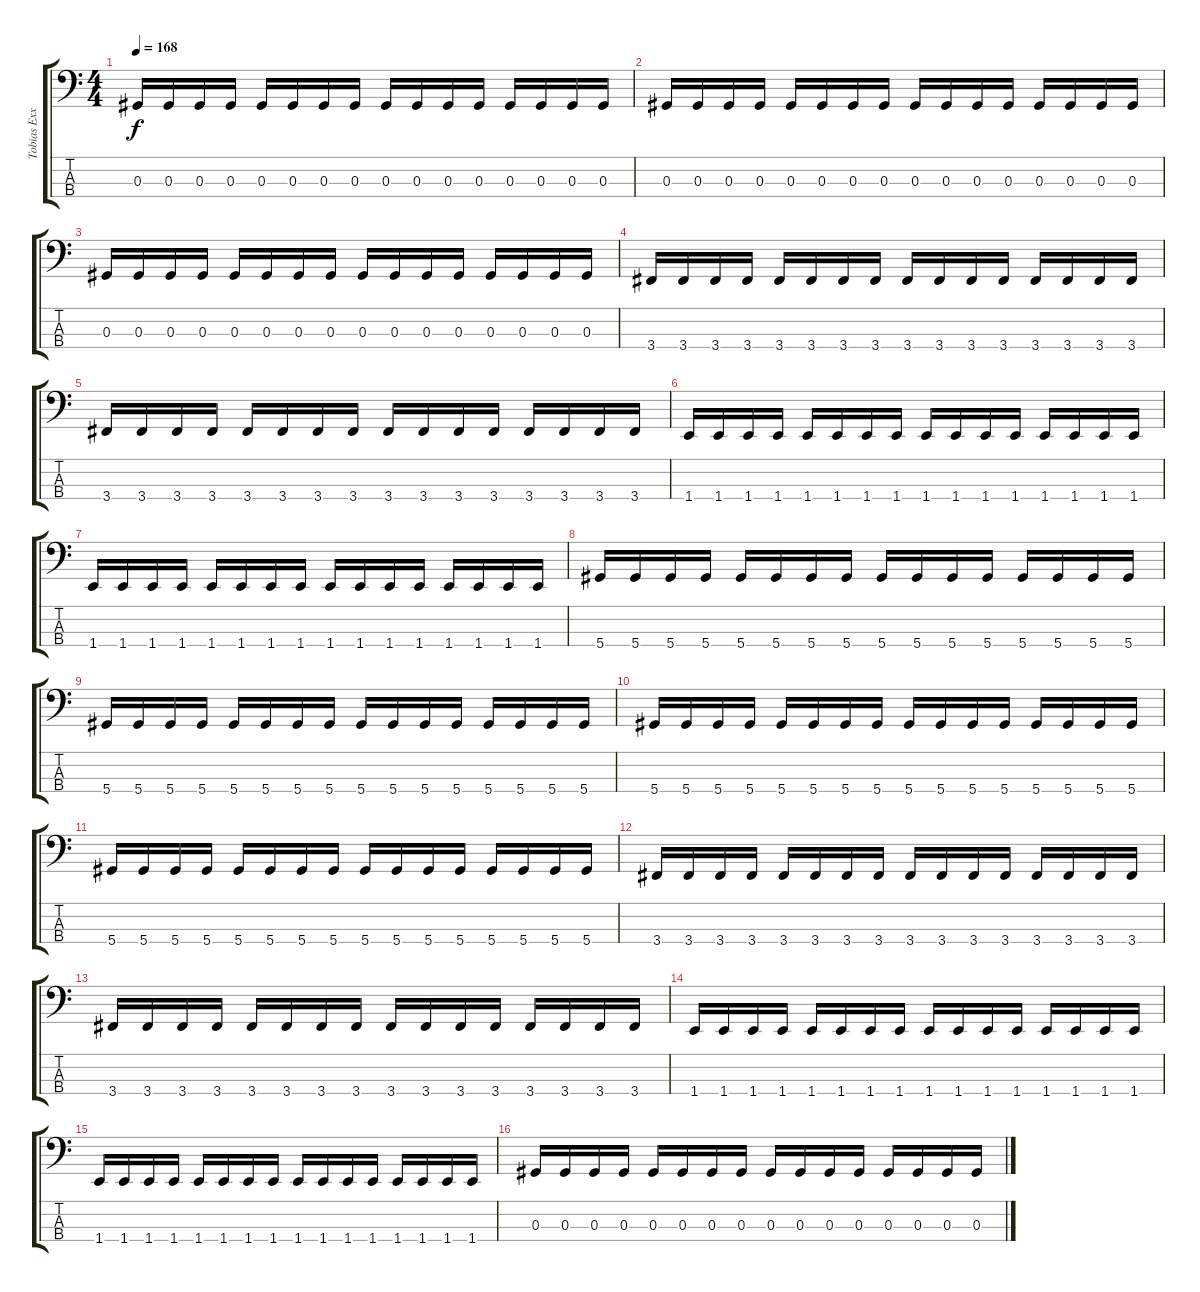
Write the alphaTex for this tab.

\track ("Tobias Exxel" "Tobias Exx") {instrument electricbasspick}
\staff {score tabs}
\tuning (Gb2 Db2 Ab1 Eb1) {hide}
\ts (4 4)
\tempo 168
\clef f4
\ks c
0.3.16{dy f} 0.3.16 0.3.16 0.3.16 0.3.16 0.3.16 0.3.16 0.3.16 0.3.16 0.3.16 0.3.16 0.3.16 0.3.16 0.3.16 0.3.16 0.3.16 |
0.3.16 0.3.16 0.3.16 0.3.16 0.3.16 0.3.16 0.3.16 0.3.16 0.3.16 0.3.16 0.3.16 0.3.16 0.3.16 0.3.16 0.3.16 0.3.16 |
0.3.16 0.3.16 0.3.16 0.3.16 0.3.16 0.3.16 0.3.16 0.3.16 0.3.16 0.3.16 0.3.16 0.3.16 0.3.16 0.3.16 0.3.16 0.3.16 |
3.4.16 3.4.16 3.4.16 3.4.16 3.4.16 3.4.16 3.4.16 3.4.16 3.4.16 3.4.16 3.4.16 3.4.16 3.4.16 3.4.16 3.4.16 3.4.16 |
3.4.16 3.4.16 3.4.16 3.4.16 3.4.16 3.4.16 3.4.16 3.4.16 3.4.16 3.4.16 3.4.16 3.4.16 3.4.16 3.4.16 3.4.16 3.4.16 |
1.4.16 1.4.16 1.4.16 1.4.16 1.4.16 1.4.16 1.4.16 1.4.16 1.4.16 1.4.16 1.4.16 1.4.16 1.4.16 1.4.16 1.4.16 1.4.16 |
1.4.16 1.4.16 1.4.16 1.4.16 1.4.16 1.4.16 1.4.16 1.4.16 1.4.16 1.4.16 1.4.16 1.4.16 1.4.16 1.4.16 1.4.16 1.4.16 |
5.4.16 5.4.16 5.4.16 5.4.16 5.4.16 5.4.16 5.4.16 5.4.16 5.4.16 5.4.16 5.4.16 5.4.16 5.4.16 5.4.16 5.4.16 5.4.16 |
5.4.16 5.4.16 5.4.16 5.4.16 5.4.16 5.4.16 5.4.16 5.4.16 5.4.16 5.4.16 5.4.16 5.4.16 5.4.16 5.4.16 5.4.16 5.4.16 |
5.4.16 5.4.16 5.4.16 5.4.16 5.4.16 5.4.16 5.4.16 5.4.16 5.4.16 5.4.16 5.4.16 5.4.16 5.4.16 5.4.16 5.4.16 5.4.16 |
5.4.16 5.4.16 5.4.16 5.4.16 5.4.16 5.4.16 5.4.16 5.4.16 5.4.16 5.4.16 5.4.16 5.4.16 5.4.16 5.4.16 5.4.16 5.4.16 |
3.4.16 3.4.16 3.4.16 3.4.16 3.4.16 3.4.16 3.4.16 3.4.16 3.4.16 3.4.16 3.4.16 3.4.16 3.4.16 3.4.16 3.4.16 3.4.16 |
3.4.16 3.4.16 3.4.16 3.4.16 3.4.16 3.4.16 3.4.16 3.4.16 3.4.16 3.4.16 3.4.16 3.4.16 3.4.16 3.4.16 3.4.16 3.4.16 |
1.4.16 1.4.16 1.4.16 1.4.16 1.4.16 1.4.16 1.4.16 1.4.16 1.4.16 1.4.16 1.4.16 1.4.16 1.4.16 1.4.16 1.4.16 1.4.16 |
1.4.16 1.4.16 1.4.16 1.4.16 1.4.16 1.4.16 1.4.16 1.4.16 1.4.16 1.4.16 1.4.16 1.4.16 1.4.16 1.4.16 1.4.16 1.4.16 |
0.3.16 0.3.16 0.3.16 0.3.16 0.3.16 0.3.16 0.3.16 0.3.16 0.3.16 0.3.16 0.3.16 0.3.16 0.3.16 0.3.16 0.3.16 0.3.16
